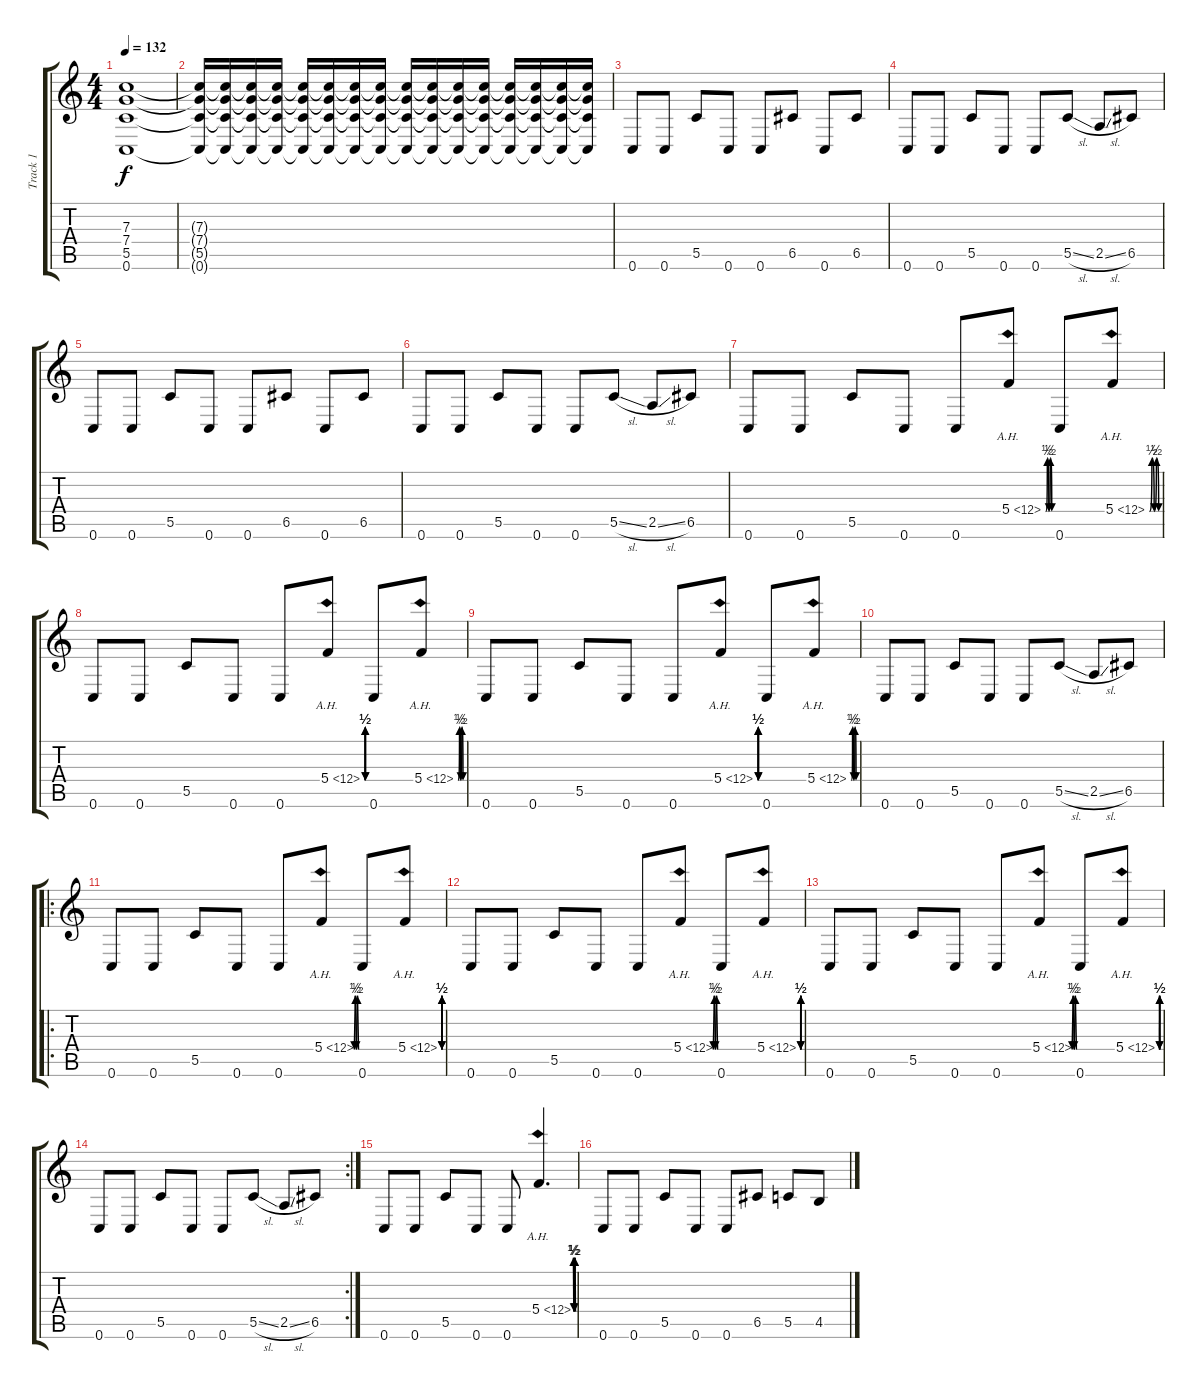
\track ("Track 1" "Track 1") {instrument overdrivenguitar}
\staff {score tabs}
\tuning (D4 A3 F3 C3 G2 C2) {hide}
\ts (4 4)
\tempo 132
\clef g2
\ks c
(7.3 7.4 5.5 0.6).1{dy f} |
(7.3{t} 7.4{t} 5.5{t} 0.6{t}).16 (7.3{t} 7.4{t} 5.5{t} 0.6{t}).16{volume 0} (7.3{t} 7.4{t} 5.5{t} 0.6{t}).16{volume 16} (7.3{t} 7.4{t} 5.5{t} 0.6{t}).16{volume 0} (7.3{t} 7.4{t} 5.5{t} 0.6{t}).16{volume 16} (7.3{t} 7.4{t} 5.5{t} 0.6{t}).16{volume 0} (7.3{t} 7.4{t} 5.5{t} 0.6{t}).16{volume 16} (7.3{t} 7.4{t} 5.5{t} 0.6{t}).16{volume 0} (7.3{t} 7.4{t} 5.5{t} 0.6{t}).16{volume 16} (7.3{t} 7.4{t} 5.5{t} 0.6{t}).16{volume 0} (7.3{t} 7.4{t} 5.5{t} 0.6{t}).16{volume 16} (7.3{t} 7.4{t} 5.5{t} 0.6{t}).16{volume 0} (7.3{t} 7.4{t} 5.5{t} 0.6{t}).16{volume 16} (7.3{t} 7.4{t} 5.5{t} 0.6{t}).16{volume 0} (7.3{t} 7.4{t} 5.5{t} 0.6{t}).16{volume 16} (7.3{t} 7.4{t} 5.5{t} 0.6{t}).16{volume 0} |
0.6.8{volume 16} 0.6.8 5.5.8 0.6.8 0.6.8 6.5.8 0.6.8 6.5.8 |
0.6.8 0.6.8 5.5.8 0.6.8 0.6.8 5.5{sl}.8 2.5{sl}.8 6.5.8 |
0.6.8 0.6.8 5.5.8 0.6.8 0.6.8 6.5.8 0.6.8 6.5.8 |
0.6.8 0.6.8 5.5.8 0.6.8 0.6.8 5.5{sl}.8 2.5{sl}.8 6.5.8 |
0.6.8 0.6.8 5.5.8 0.6.8 0.6.8 5.4{be (custom 0 0 15 2 30 0 45 2 60 0) ah 7}.8 0.6.8 5.4{be (custom 0 0 15 2 30 0 45 2 60 0) ah 7}.8 |
0.6.8 0.6.8 5.5.8 0.6.8 0.6.8 5.4{be (custom 0 0 15 2 30 0 45 2 60 0) ah 7}.8 0.6.8 5.4{be (custom 0 0 15 2 30 0 45 2 60 0) ah 7}.8 |
0.6.8 0.6.8 5.5.8 0.6.8 0.6.8 5.4{be (custom 0 0 15 2 30 0 45 2 60 0) ah 7}.8 0.6.8 5.4{be (custom 0 0 15 2 30 0 45 2 60 0) ah 7}.8 |
0.6.8 0.6.8 5.5.8 0.6.8 0.6.8 5.5{sl}.8 2.5{sl}.8 6.5.8 |
\ro
0.6.8 0.6.8 5.5.8 0.6.8 0.6.8 5.4{be (custom 0 0 15 2 30 0 45 2 60 0) ah 7}.8 0.6.8 5.4{be (custom 0 0 15 2 30 0 45 2 60 0) ah 7}.8 |
0.6.8 0.6.8 5.5.8 0.6.8 0.6.8 5.4{be (custom 0 0 15 2 30 0 45 2 60 0) ah 7}.8 0.6.8 5.4{be (custom 0 0 15 2 30 0 45 2 60 0) ah 7}.8 |
0.6.8 0.6.8 5.5.8 0.6.8 0.6.8 5.4{be (custom 0 0 15 2 30 0 45 2 60 0) ah 7}.8 0.6.8 5.4{be (custom 0 0 15 2 30 0 45 2 60 0) ah 7}.8 |
\rc 2
0.6.8 0.6.8 5.5.8 0.6.8 0.6.8 5.5{sl}.8 2.5{sl}.8 6.5.8 |
0.6.8 0.6.8 5.5.8 0.6.8 0.6.8 5.4{be (custom 0 0 10 0 20 2 30 0 40 2 50 0 60 2) ah 7}.4{d} |
0.6.8 0.6.8 5.5.8 0.6.8 0.6.8 6.5.8 5.5.8 4.5.8
